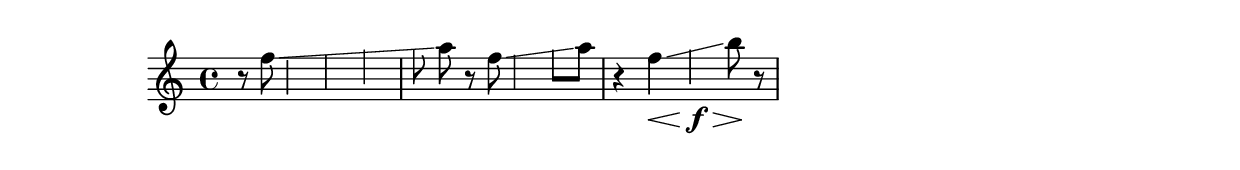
%% DO NOT EDIT this file manually; it is automatically
%% generated from LSR http://lsr.di.unimi.it
%% Make any changes in LSR itself, or in Documentation/snippets/new/ ,
%% and then run scripts/auxiliar/makelsr.py
%%
%% This file is in the public domain.
\version "2.18.0"

\header {
  lsrtags = "expressive-marks, staff-notation, tweaks-and-overrides"

  texidoc = "
Skipped beats in very long glissandi are sometimes indicated by timing
marks, often consisting of stems without noteheads.  Such stems can
also be used to carry intermediate expression markings.

If the stems do not align well with the glissando, they may need to be
repositioned slightly.

"
  doctitle = "Adding timing marks to long glissandi"
} % begin verbatim

glissandoSkipOn = {
  \override NoteColumn.glissando-skip = ##t
  \hide NoteHead
  \override NoteHead.no-ledgers = ##t
}

glissandoSkipOff = {
  \revert NoteColumn.glissando-skip
  \undo \hide NoteHead
  \revert NoteHead.no-ledgers
}

\relative c'' {
  r8 f8\glissando
  \glissandoSkipOn
  f4 g a a8\noBeam
  \glissandoSkipOff
  a8

  r8 f8\glissando
  \glissandoSkipOn
  g4 a8
  \glissandoSkipOff
  a8 |

  r4 f\glissando \<
  \glissandoSkipOn
  a4\f \>
  \glissandoSkipOff
  b8\! r |
}
